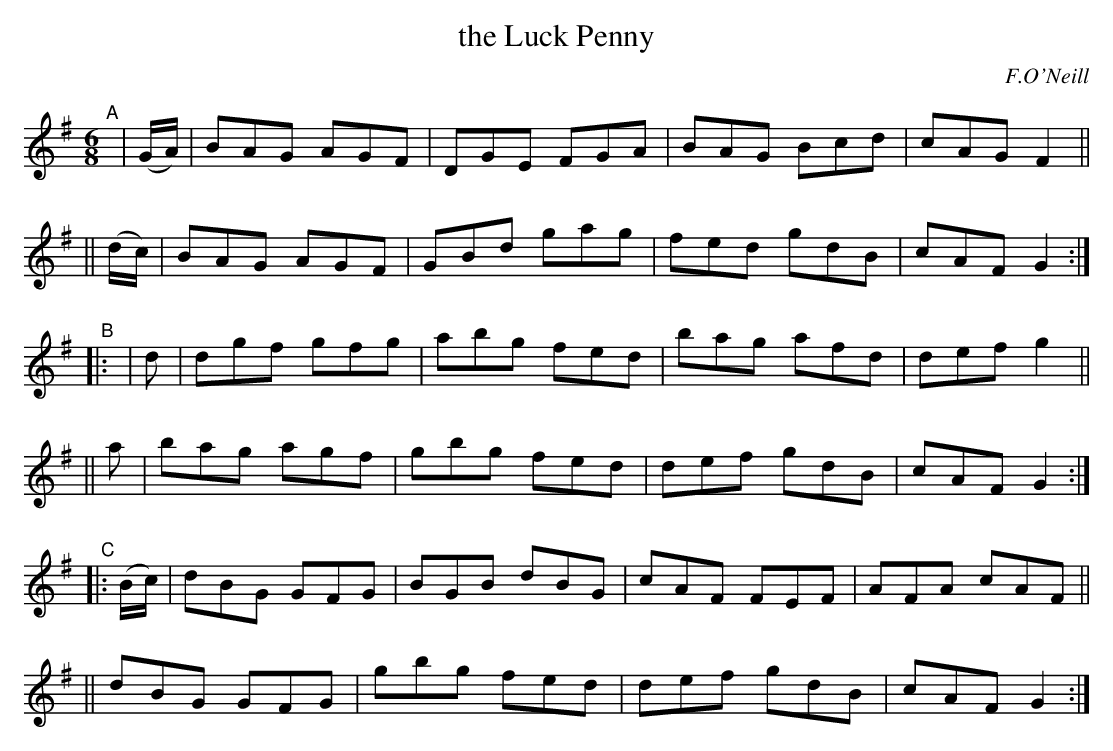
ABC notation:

X:1
T: the Luck Penny
O: F.O'Neill
M: 6/8
L: 1/8
K: G
"^A"[|]\
|  (G/A/) | BAG AGF | DGE FGA | BAG Bcd | cAG F2 ||
|| (d/c/) | BAG AGF | GBd gag | fed gdB | cAF G2 :|
"^B"|:\
|  d | dgf gfg | abg fed | bag afd | def g2 ||
|| a | bag agf | gbg fed | def gdB | cAF G2 :|
"^C"|: (B/c/) \
|  dBG GFG | BGB dBG | cAF FEF | AFA cAF ||
|| dBG GFG | gbg fed | def gdB | cAF G2 :|
